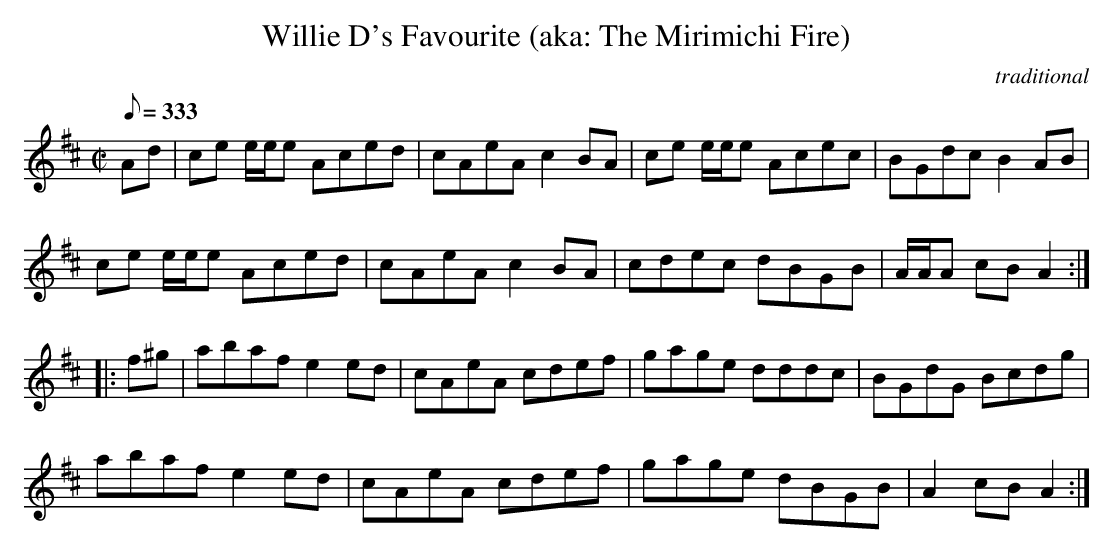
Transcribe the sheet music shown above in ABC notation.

X:1
T:Willie D's Favourite (aka: The Mirimichi Fire)
C:traditional
L:1/8
Q:333
M:C|
K:Amix
Ad|ce e/e/e Aced|cAeA c2 BA|ce e/e/e Acec|BGdc B2AB|
ce e/e/e Aced|cAeA c2 BA|cdec dBGB|A/A/A cB A2:|
|:f^g|abaf e2 ed|cAeA cdef|gage dddc|BGdG Bcdg|
abaf e2 ed|cAeA cdef|gage dBGB|A2 cB A2:|
